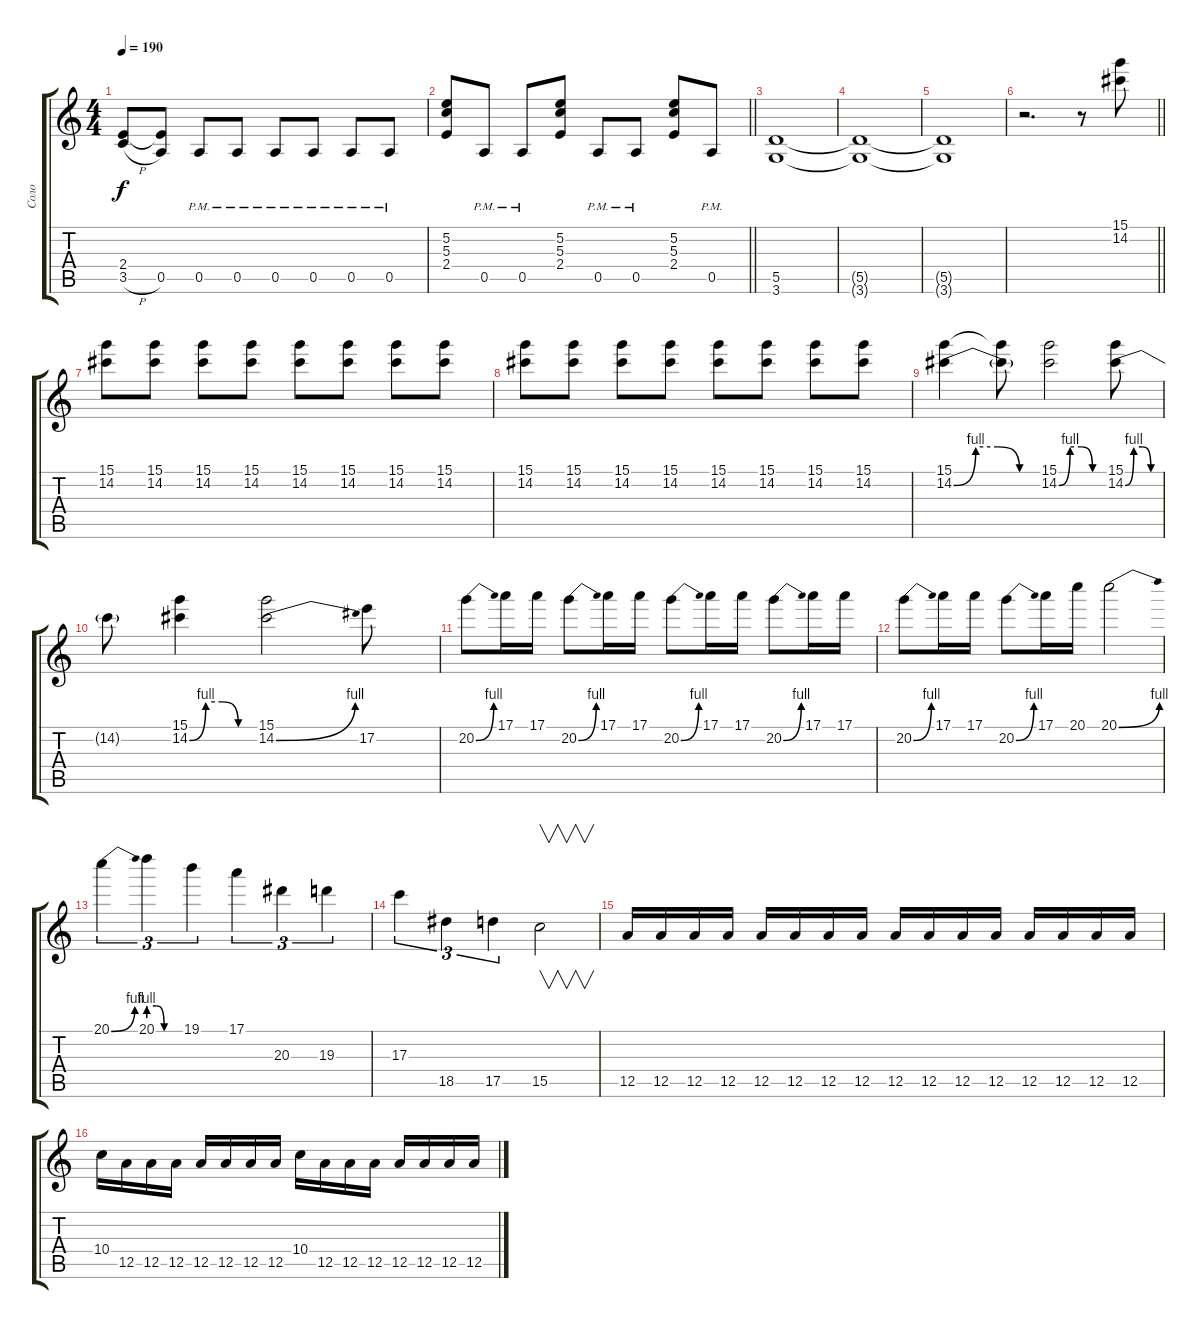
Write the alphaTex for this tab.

\track ("Соло" "Соло") {instrument distortionguitar}
\staff {score tabs}
\tuning (E4 B3 G3 D3 A2 E2) {hide}
\ts (4 4)
\tempo 190
\clef g2
\ks c
(2.4 3.5{h}).8{dy f} (2.4{t} 0.5).8 0.5{pm}.8 0.5{pm}.8 0.5{pm}.8 0.5{pm}.8 0.5{pm}.8 0.5{pm}.8 |
\barLineRight lightlight
(5.2 5.3 2.4).8 0.5{pm}.8 0.5{pm}.8 (5.2 5.3 2.4).8 0.5{pm}.8 0.5{pm}.8 (5.2 5.3 2.4).8 0.5{pm}.8 |
(5.5 3.6).1 |
(5.5{t} 3.6{t}).1 |
(5.5{t} 3.6{t}).1 |
\barLineRight lightlight
r.2{d} r.8 (15.1 14.2).8 |
(15.1 14.2).8 (15.1 14.2).8 (15.1 14.2).8 (15.1 14.2).8 (15.1 14.2).8 (15.1 14.2).8 (15.1 14.2).8 (15.1 14.2).8 |
(15.1 14.2).8 (15.1 14.2).8 (15.1 14.2).8 (15.1 14.2).8 (15.1 14.2).8 (15.1 14.2).8 (15.1 14.2).8 (15.1 14.2).8 |
(15.1 14.2{be (custom 0 0 15 4 30 4 45 0 60 0)}).4 (15.1{t} 14.2{t}).8 (15.1 14.2{be (custom 0 0 15 4 30 4 45 0 60 0)}).2 (15.1 14.2{be (custom 0 0 15 4 30 4 45 0 60 0)}).8 |
14.2{t}.8 (15.1 14.2{be (custom 0 0 15 4 30 4 45 0 60 0)}).4 (15.1 14.2{be (bend 0 0 60 4)}).2 17.2.8 |
20.2{be (bend 0 0 60 4)}.8 17.1.16 17.1.16 20.2{be (bend 0 0 60 4)}.8 17.1.16 17.1.16 20.2{be (bend 0 0 60 4)}.8 17.1.16 17.1.16 20.2{be (bend 0 0 60 4)}.8 17.1.16 17.1.16 |
20.2{be (bend 0 0 60 4)}.8 17.1.16 17.1.16 20.2{be (bend 0 0 60 4)}.8 17.1.16 20.1.16 20.1{be (bend 0 0 60 4)}.2 |
20.1{be (bend 0 0 60 4)}.4{tu (3 2)} 20.1{be (custom 0 4 15 4 30 0 60 0)}.4{tu (3 2)} 19.1.4{tu (3 2)} 17.1.4{tu (3 2)} 20.3.4{tu (3 2)} 19.3.4{tu (3 2)} |
17.3.4{tu (3 2)} 18.5.4{tu (3 2)} 17.5.4{tu (3 2)} 15.5.2{v} |
12.5.16 12.5.16 12.5.16 12.5.16 12.5.16 12.5.16 12.5.16 12.5.16 12.5.16 12.5.16 12.5.16 12.5.16 12.5.16 12.5.16 12.5.16 12.5.16 |
10.4.16 12.5.16 12.5.16 12.5.16 12.5.16 12.5.16 12.5.16 12.5.16 10.4.16 12.5.16 12.5.16 12.5.16 12.5.16 12.5.16 12.5.16 12.5.16
